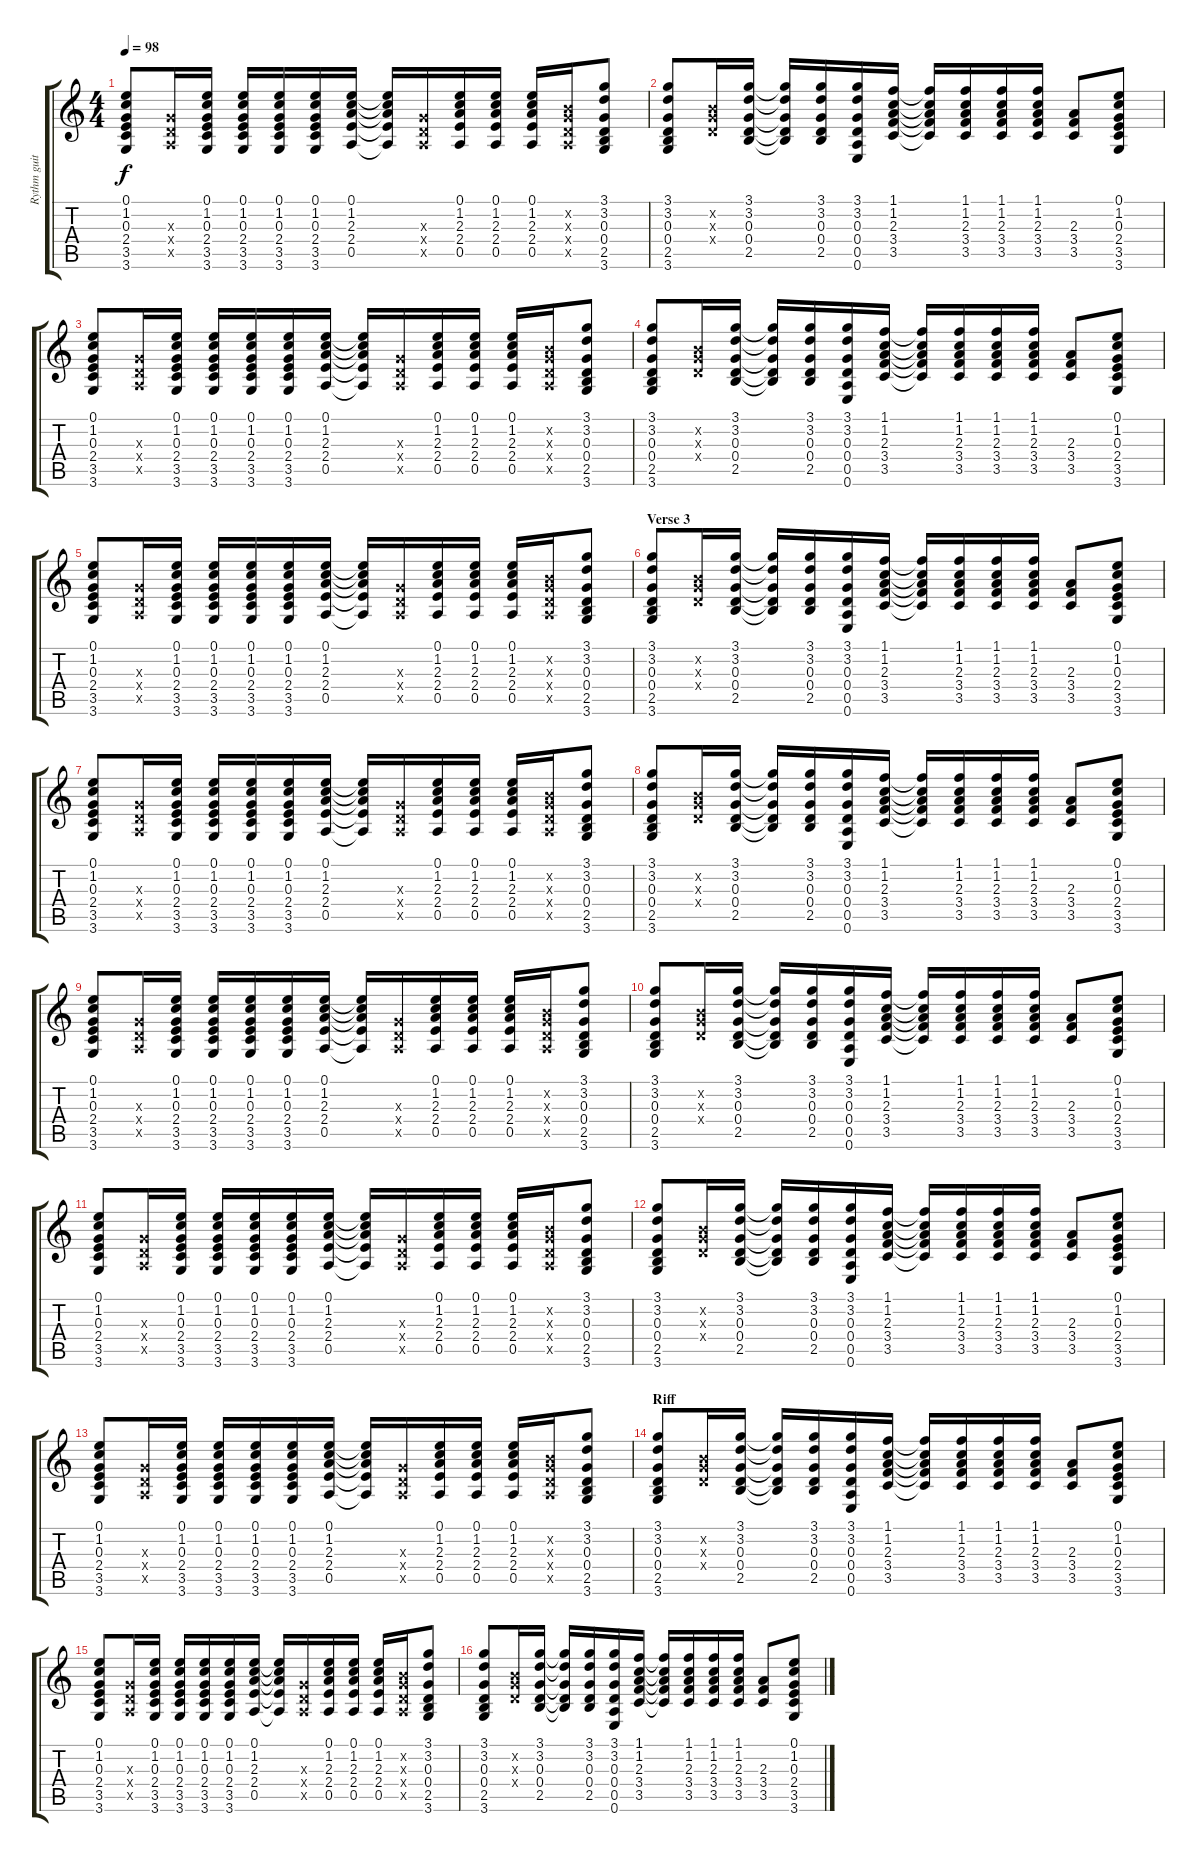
\track ("Rythm guitar" "Rythm guit") {instrument acousticguitarsteel}
\staff {score tabs}
\tuning (E4 B3 G3 D3 A2 E2) {hide}
\ts (4 4)
\tempo 98
\clef g2
\ks c
(0.1 1.2 0.3 2.4 3.5 3.6).8{dy f} (0.3{x} 0.4{x} 0.5{x}).16 (0.1 1.2 0.3 2.4 3.5 3.6).16 (0.1 1.2 0.3 2.4 3.5 3.6).16 (0.1 1.2 0.3 2.4 3.5 3.6).16 (0.1 1.2 0.3 2.4 3.5 3.6).16 (0.1 1.2 2.3 2.4 0.5).16 (0.1{t} 1.2{t} 2.3{t} 2.4{t} 0.5{t}).16 (0.3{x} 0.4{x} 0.5{x}).16 (0.1 1.2 2.3 2.4 0.5).16 (0.1 1.2 2.3 2.4 0.5).16 (0.1 1.2 2.3 2.4 0.5).16 (0.2{x} 0.3{x} 0.4{x} 0.5{x}).16 (3.1 3.2 0.3 0.4 2.5 3.6).8 |
(3.1 3.2 0.3 0.4 2.5 3.6).8 (0.2{x} 0.3{x} 0.4{x}).16 (3.1 3.2 0.3 0.4 2.5).16 (3.1{t} 3.2{t} 0.3{t} 0.4{t} 2.5{t}).16 (3.1 3.2 0.3 0.4 2.5).16 (3.1 3.2 0.3 0.4 0.5 0.6).16 (1.1 1.2 2.3 3.4 3.5).16 (1.1{t} 1.2{t} 2.3{t} 3.4{t} 3.5{t}).16 (1.1 1.2 2.3 3.4 3.5).16 (1.1 1.2 2.3 3.4 3.5).16 (1.1 1.2 2.3 3.4 3.5).16 (2.3 3.4 3.5).8 (0.1 1.2 0.3 2.4 3.5 3.6).8 |
(0.1 1.2 0.3 2.4 3.5 3.6).8 (0.3{x} 0.4{x} 0.5{x}).16 (0.1 1.2 0.3 2.4 3.5 3.6).16 (0.1 1.2 0.3 2.4 3.5 3.6).16 (0.1 1.2 0.3 2.4 3.5 3.6).16 (0.1 1.2 0.3 2.4 3.5 3.6).16 (0.1 1.2 2.3 2.4 0.5).16 (0.1{t} 1.2{t} 2.3{t} 2.4{t} 0.5{t}).16 (0.3{x} 0.4{x} 0.5{x}).16 (0.1 1.2 2.3 2.4 0.5).16 (0.1 1.2 2.3 2.4 0.5).16 (0.1 1.2 2.3 2.4 0.5).16 (0.2{x} 0.3{x} 0.4{x} 0.5{x}).16 (3.1 3.2 0.3 0.4 2.5 3.6).8 |
(3.1 3.2 0.3 0.4 2.5 3.6).8 (0.2{x} 0.3{x} 0.4{x}).16 (3.1 3.2 0.3 0.4 2.5).16 (3.1{t} 3.2{t} 0.3{t} 0.4{t} 2.5{t}).16 (3.1 3.2 0.3 0.4 2.5).16 (3.1 3.2 0.3 0.4 0.5 0.6).16 (1.1 1.2 2.3 3.4 3.5).16 (1.1{t} 1.2{t} 2.3{t} 3.4{t} 3.5{t}).16 (1.1 1.2 2.3 3.4 3.5).16 (1.1 1.2 2.3 3.4 3.5).16 (1.1 1.2 2.3 3.4 3.5).16 (2.3 3.4 3.5).8 (0.1 1.2 0.3 2.4 3.5 3.6).8 |
(0.1 1.2 0.3 2.4 3.5 3.6).8 (0.3{x} 0.4{x} 0.5{x}).16 (0.1 1.2 0.3 2.4 3.5 3.6).16 (0.1 1.2 0.3 2.4 3.5 3.6).16 (0.1 1.2 0.3 2.4 3.5 3.6).16 (0.1 1.2 0.3 2.4 3.5 3.6).16 (0.1 1.2 2.3 2.4 0.5).16 (0.1{t} 1.2{t} 2.3{t} 2.4{t} 0.5{t}).16 (0.3{x} 0.4{x} 0.5{x}).16 (0.1 1.2 2.3 2.4 0.5).16 (0.1 1.2 2.3 2.4 0.5).16 (0.1 1.2 2.3 2.4 0.5).16 (0.2{x} 0.3{x} 0.4{x} 0.5{x}).16 (3.1 3.2 0.3 0.4 2.5 3.6).8 |
\section ("" "Verse 3")
(3.1 3.2 0.3 0.4 2.5 3.6).8 (0.2{x} 0.3{x} 0.4{x}).16 (3.1 3.2 0.3 0.4 2.5).16 (3.1{t} 3.2{t} 0.3{t} 0.4{t} 2.5{t}).16 (3.1 3.2 0.3 0.4 2.5).16 (3.1 3.2 0.3 0.4 0.5 0.6).16 (1.1 1.2 2.3 3.4 3.5).16 (1.1{t} 1.2{t} 2.3{t} 3.4{t} 3.5{t}).16 (1.1 1.2 2.3 3.4 3.5).16 (1.1 1.2 2.3 3.4 3.5).16 (1.1 1.2 2.3 3.4 3.5).16 (2.3 3.4 3.5).8 (0.1 1.2 0.3 2.4 3.5 3.6).8 |
(0.1 1.2 0.3 2.4 3.5 3.6).8 (0.3{x} 0.4{x} 0.5{x}).16 (0.1 1.2 0.3 2.4 3.5 3.6).16 (0.1 1.2 0.3 2.4 3.5 3.6).16 (0.1 1.2 0.3 2.4 3.5 3.6).16 (0.1 1.2 0.3 2.4 3.5 3.6).16 (0.1 1.2 2.3 2.4 0.5).16 (0.1{t} 1.2{t} 2.3{t} 2.4{t} 0.5{t}).16 (0.3{x} 0.4{x} 0.5{x}).16 (0.1 1.2 2.3 2.4 0.5).16 (0.1 1.2 2.3 2.4 0.5).16 (0.1 1.2 2.3 2.4 0.5).16 (0.2{x} 0.3{x} 0.4{x} 0.5{x}).16 (3.1 3.2 0.3 0.4 2.5 3.6).8 |
(3.1 3.2 0.3 0.4 2.5 3.6).8 (0.2{x} 0.3{x} 0.4{x}).16 (3.1 3.2 0.3 0.4 2.5).16 (3.1{t} 3.2{t} 0.3{t} 0.4{t} 2.5{t}).16 (3.1 3.2 0.3 0.4 2.5).16 (3.1 3.2 0.3 0.4 0.5 0.6).16 (1.1 1.2 2.3 3.4 3.5).16 (1.1{t} 1.2{t} 2.3{t} 3.4{t} 3.5{t}).16 (1.1 1.2 2.3 3.4 3.5).16 (1.1 1.2 2.3 3.4 3.5).16 (1.1 1.2 2.3 3.4 3.5).16 (2.3 3.4 3.5).8 (0.1 1.2 0.3 2.4 3.5 3.6).8 |
(0.1 1.2 0.3 2.4 3.5 3.6).8 (0.3{x} 0.4{x} 0.5{x}).16 (0.1 1.2 0.3 2.4 3.5 3.6).16 (0.1 1.2 0.3 2.4 3.5 3.6).16 (0.1 1.2 0.3 2.4 3.5 3.6).16 (0.1 1.2 0.3 2.4 3.5 3.6).16 (0.1 1.2 2.3 2.4 0.5).16 (0.1{t} 1.2{t} 2.3{t} 2.4{t} 0.5{t}).16 (0.3{x} 0.4{x} 0.5{x}).16 (0.1 1.2 2.3 2.4 0.5).16 (0.1 1.2 2.3 2.4 0.5).16 (0.1 1.2 2.3 2.4 0.5).16 (0.2{x} 0.3{x} 0.4{x} 0.5{x}).16 (3.1 3.2 0.3 0.4 2.5 3.6).8 |
(3.1 3.2 0.3 0.4 2.5 3.6).8 (0.2{x} 0.3{x} 0.4{x}).16 (3.1 3.2 0.3 0.4 2.5).16 (3.1{t} 3.2{t} 0.3{t} 0.4{t} 2.5{t}).16 (3.1 3.2 0.3 0.4 2.5).16 (3.1 3.2 0.3 0.4 0.5 0.6).16 (1.1 1.2 2.3 3.4 3.5).16 (1.1{t} 1.2{t} 2.3{t} 3.4{t} 3.5{t}).16 (1.1 1.2 2.3 3.4 3.5).16 (1.1 1.2 2.3 3.4 3.5).16 (1.1 1.2 2.3 3.4 3.5).16 (2.3 3.4 3.5).8 (0.1 1.2 0.3 2.4 3.5 3.6).8 |
(0.1 1.2 0.3 2.4 3.5 3.6).8 (0.3{x} 0.4{x} 0.5{x}).16 (0.1 1.2 0.3 2.4 3.5 3.6).16 (0.1 1.2 0.3 2.4 3.5 3.6).16 (0.1 1.2 0.3 2.4 3.5 3.6).16 (0.1 1.2 0.3 2.4 3.5 3.6).16 (0.1 1.2 2.3 2.4 0.5).16 (0.1{t} 1.2{t} 2.3{t} 2.4{t} 0.5{t}).16 (0.3{x} 0.4{x} 0.5{x}).16 (0.1 1.2 2.3 2.4 0.5).16 (0.1 1.2 2.3 2.4 0.5).16 (0.1 1.2 2.3 2.4 0.5).16 (0.2{x} 0.3{x} 0.4{x} 0.5{x}).16 (3.1 3.2 0.3 0.4 2.5 3.6).8 |
(3.1 3.2 0.3 0.4 2.5 3.6).8 (0.2{x} 0.3{x} 0.4{x}).16 (3.1 3.2 0.3 0.4 2.5).16 (3.1{t} 3.2{t} 0.3{t} 0.4{t} 2.5{t}).16 (3.1 3.2 0.3 0.4 2.5).16 (3.1 3.2 0.3 0.4 0.5 0.6).16 (1.1 1.2 2.3 3.4 3.5).16 (1.1{t} 1.2{t} 2.3{t} 3.4{t} 3.5{t}).16 (1.1 1.2 2.3 3.4 3.5).16 (1.1 1.2 2.3 3.4 3.5).16 (1.1 1.2 2.3 3.4 3.5).16 (2.3 3.4 3.5).8 (0.1 1.2 0.3 2.4 3.5 3.6).8 |
(0.1 1.2 0.3 2.4 3.5 3.6).8 (0.3{x} 0.4{x} 0.5{x}).16 (0.1 1.2 0.3 2.4 3.5 3.6).16 (0.1 1.2 0.3 2.4 3.5 3.6).16 (0.1 1.2 0.3 2.4 3.5 3.6).16 (0.1 1.2 0.3 2.4 3.5 3.6).16 (0.1 1.2 2.3 2.4 0.5).16 (0.1{t} 1.2{t} 2.3{t} 2.4{t} 0.5{t}).16 (0.3{x} 0.4{x} 0.5{x}).16 (0.1 1.2 2.3 2.4 0.5).16 (0.1 1.2 2.3 2.4 0.5).16 (0.1 1.2 2.3 2.4 0.5).16 (0.2{x} 0.3{x} 0.4{x} 0.5{x}).16 (3.1 3.2 0.3 0.4 2.5 3.6).8 |
\section ("" "Riff")
(3.1 3.2 0.3 0.4 2.5 3.6).8 (0.2{x} 0.3{x} 0.4{x}).16 (3.1 3.2 0.3 0.4 2.5).16 (3.1{t} 3.2{t} 0.3{t} 0.4{t} 2.5{t}).16 (3.1 3.2 0.3 0.4 2.5).16 (3.1 3.2 0.3 0.4 0.5 0.6).16 (1.1 1.2 2.3 3.4 3.5).16 (1.1{t} 1.2{t} 2.3{t} 3.4{t} 3.5{t}).16 (1.1 1.2 2.3 3.4 3.5).16 (1.1 1.2 2.3 3.4 3.5).16 (1.1 1.2 2.3 3.4 3.5).16 (2.3 3.4 3.5).8 (0.1 1.2 0.3 2.4 3.5 3.6).8 |
(0.1 1.2 0.3 2.4 3.5 3.6).8 (0.3{x} 0.4{x} 0.5{x}).16 (0.1 1.2 0.3 2.4 3.5 3.6).16 (0.1 1.2 0.3 2.4 3.5 3.6).16 (0.1 1.2 0.3 2.4 3.5 3.6).16 (0.1 1.2 0.3 2.4 3.5 3.6).16 (0.1 1.2 2.3 2.4 0.5).16 (0.1{t} 1.2{t} 2.3{t} 2.4{t} 0.5{t}).16 (0.3{x} 0.4{x} 0.5{x}).16 (0.1 1.2 2.3 2.4 0.5).16 (0.1 1.2 2.3 2.4 0.5).16 (0.1 1.2 2.3 2.4 0.5).16 (0.2{x} 0.3{x} 0.4{x} 0.5{x}).16 (3.1 3.2 0.3 0.4 2.5 3.6).8 |
(3.1 3.2 0.3 0.4 2.5 3.6).8 (0.2{x} 0.3{x} 0.4{x}).16 (3.1 3.2 0.3 0.4 2.5).16 (3.1{t} 3.2{t} 0.3{t} 0.4{t} 2.5{t}).16 (3.1 3.2 0.3 0.4 2.5).16 (3.1 3.2 0.3 0.4 0.5 0.6).16 (1.1 1.2 2.3 3.4 3.5).16 (1.1{t} 1.2{t} 2.3{t} 3.4{t} 3.5{t}).16 (1.1 1.2 2.3 3.4 3.5).16 (1.1 1.2 2.3 3.4 3.5).16 (1.1 1.2 2.3 3.4 3.5).16 (2.3 3.4 3.5).8 (0.1 1.2 0.3 2.4 3.5 3.6).8
